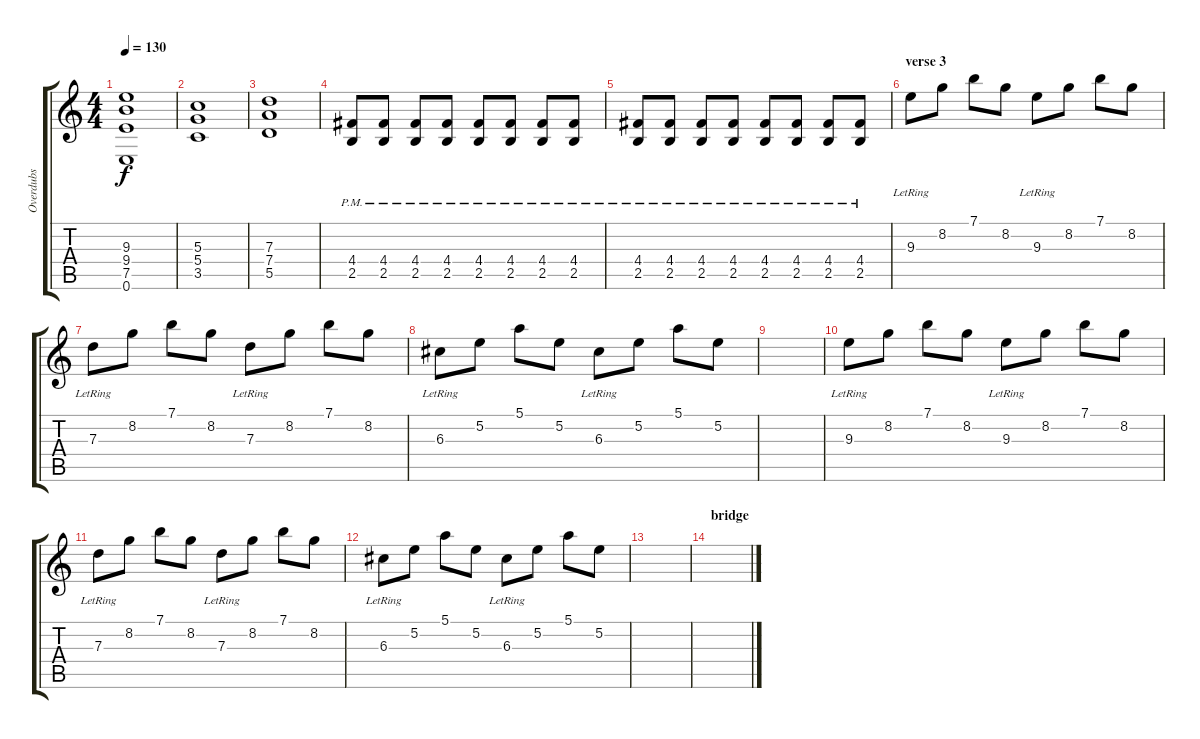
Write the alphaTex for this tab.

\track ("Overdubs" "Overdubs") {instrument distortionguitar}
\staff {score tabs}
\tuning (E4 B3 G3 D3 A2 E2) {hide}
\ts (4 4)
\tempo 130
\clef g2
\ks c
(9.3 9.4 7.5 0.6).1{dy f} |
(5.3 5.4 3.5).1 |
(7.3 7.4 5.5).1 |
(4.4{pm} 2.5{pm}).8 (4.4{pm} 2.5{pm}).8 (4.4{pm} 2.5{pm}).8 (4.4{pm} 2.5{pm}).8 (4.4{pm} 2.5{pm}).8 (4.4{pm} 2.5{pm}).8 (4.4{pm} 2.5{pm}).8 (4.4{pm} 2.5{pm}).8 |
(4.4{pm} 2.5{pm}).8 (4.4{pm} 2.5{pm}).8 (4.4{pm} 2.5{pm}).8 (4.4{pm} 2.5{pm}).8 (4.4{pm} 2.5{pm}).8 (4.4{pm} 2.5{pm}).8 (4.4{pm} 2.5{pm}).8 (4.4{pm} 2.5{pm}).8 |
\section ("" "verse 3")
9.3{lr}.8{instrument acousticguitarnylon} 8.2.8 7.1.8 8.2.8 9.3{lr}.8 8.2.8 7.1.8 8.2.8 |
7.3{lr}.8 8.2.8 7.1.8 8.2.8 7.3{lr}.8 8.2.8 7.1.8 8.2.8 |
6.3{lr}.8 5.2.8 5.1.8 5.2.8 6.3{lr}.8 5.2.8 5.1.8 5.2.8 |
|
9.3{lr}.8 8.2.8 7.1.8 8.2.8 9.3{lr}.8 8.2.8 7.1.8 8.2.8 |
7.3{lr}.8 8.2.8 7.1.8 8.2.8 7.3{lr}.8 8.2.8 7.1.8 8.2.8 |
6.3{lr}.8 5.2.8 5.1.8 5.2.8 6.3{lr}.8 5.2.8 5.1.8 5.2.8 |
|
\section ("" "bridge")
